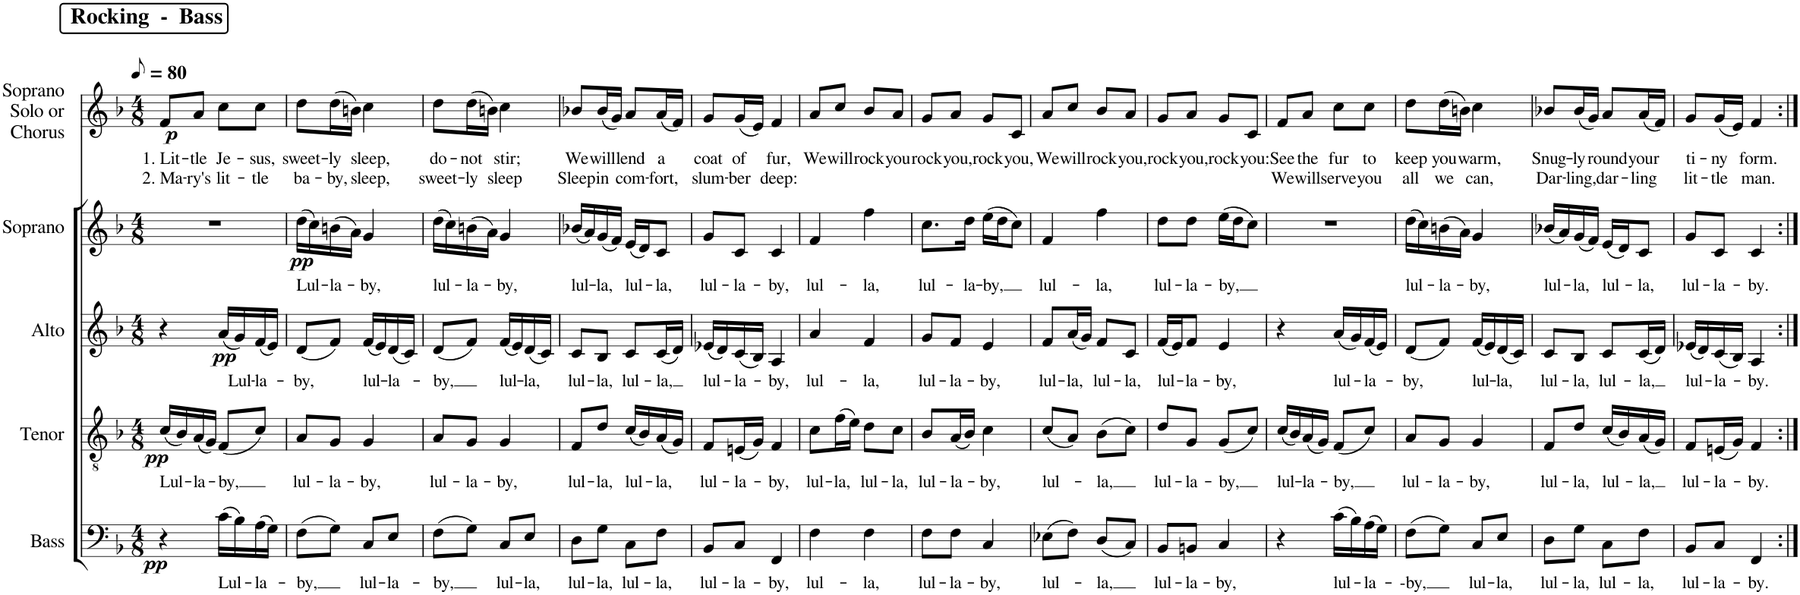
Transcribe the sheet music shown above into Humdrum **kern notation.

**kern	**text	**dynam	**kern	**text	**dynam	**kern	**text	**dynam	**kern	**text	**dynam	**kern	**text	**text	**dynam
*part5	*part5	*part5	*part4	*part4	*part4	*part3	*part3	*part3	*part2	*part2	*part2	*part1	*part1	*part1	*part1
*staff5	*staff5	*staff5	*staff4	*staff4	*staff4	*staff3	*staff3	*staff3	*staff2	*staff2	*staff2	*staff1	*staff1	*staff1	*staff1
*I"Bass	*	*	*I"Tenor	*	*	*I"Alto	*	*	*I"Soprano	*	*	*I"Soprano Solo or Chorus	*	*	*
*I'B.	*	*	*I'T.	*	*	*I'A.	*	*	*I'S.	*	*	*I'S Ch	*	*	*
*clefF4	*	*	*clefGv2	*	*	*clefG2	*	*	*clefG2	*	*	*clefG2	*	*	*
*k[b-]	*	*	*k[b-]	*	*	*k[b-]	*	*	*k[b-]	*	*	*k[b-]	*	*	*
*M4/8	*	*	*M4/8	*	*	*M4/8	*	*	*M4/8	*	*	*M4/8	*	*	*
*MM40	*	*	*MM40	*	*	*MM40	*	*	*MM40	*	*	*MM40	*	*	*
!!LO:REH:place=s1:a:B:cj:fs=14:t=Rocking  -  Bass
=1	=1	=1	=1	=1	=1	=1	=1	=1	=1	=1	=1	=1	=1	=1	=1
!	!	!LO:DY:b	!	!LO:LY:b	!LO:DY:b	!	!	!	!	!	!	!	!LO:LY:b	!LO:LY:b	!LO:DY:b
4r	.	pp	(16c/LL	Lul-	pp	4r	.	.	2r	.	.	8f/L	1. Lit-	2. Ma-	p
.	.	.	16B-/)	.	.	.	.	.	.	.	.	.	.	.	.
!	!	!	!	!LO:LY:b	!	!	!	!	!	!	!	!	!LO:LY:b	!LO:LY:b	!
.	.	.	(16A/	-la-	.	.	.	.	.	.	.	8a/J	-tle	-ry's	.
.	.	.	16G/JJ)	.	.	.	.	.	.	.	.	.	.	.	.
!	!LO:LY:b	!	!	!LO:LY:b	!	!	!	!LO:DY:b	!	!	!	!	!LO:LY:b	!LO:LY:b	!
(16c\LL	Lul-	.	(8F/L	-by,	.	(16a/LL	.	pp	.	.	.	8cc\L	Je-	lit-	.
!	!	!	!	!	!	!	!LO:LY:b	!	!	!	!	!	!	!	!
16B-\)	.	.	.	.	.	16g/)	Lul-	.	.	.	.	.	.	.	.
!	!LO:LY:b	!	!	!	!	!	!LO:LY:b	!	!	!	!	!	!LO:LY:b	!LO:LY:b	!
(16A\	-la-	.	8c/J)	.	.	(16f/	-la-	.	.	.	.	8cc\J	-sus,	-tle	.
16G\JJ)	.	.	.	.	.	16e/JJ)	.	.	.	.	.	.	.	.	.
=2	=2	=2	=2	=2	=2	=2	=2	=2	=2	=2	=2	=2	=2	=2	=2
!	!LO:LY:b	!	!	!LO:LY:b	!	!	!LO:LY:b	!	!	!LO:LY:b	!LO:DY:b	!	!LO:LY:b	!LO:LY:b	!
(8F\L	-by,	.	8A/L	lul-	.	(8d/L	-by,	.	(16dd\LL	Lul-	pp	8dd\L	sweet-	ba-	.
.	.	.	.	.	.	.	.	.	16cc\)	.	.	.	.	.	.
!	!	!	!	!LO:LY:b	!	!	!	!	!	!LO:LY:b	!	!	!LO:LY:b	!LO:LY:b	!
8G\J)	.	.	8G/J	-la-	.	8f/J)	.	.	(16bn\	-la-	.	(16dd\L	-ly	-by,	.
.	.	.	.	.	.	.	.	.	16a\JJ)	.	.	16bn\JJ)	.	.	.
!	!LO:LY:b	!	!	!LO:LY:b	!	!	!LO:LY:b	!	!	!LO:LY:b	!	!	!LO:LY:b	!LO:LY:b	!
8C/L	lul-	.	4G/	-by,	.	(16f/LL	lul-	.	4g/	-by,	.	4cc\	sleep,	sleep,	.
.	.	.	.	.	.	16e/)	.	.	.	.	.	.	.	.	.
!	!LO:LY:b	!	!	!	!	!	!LO:LY:b	!	!	!	!	!	!	!	!
8E/J	-la-	.	.	.	.	(16d/	-la-	.	.	.	.	.	.	.	.
.	.	.	.	.	.	16c/JJ)	.	.	.	.	.	.	.	.	.
=3	=3	=3	=3	=3	=3	=3	=3	=3	=3	=3	=3	=3	=3	=3	=3
!	!LO:LY:b	!	!	!LO:LY:b	!	!	!LO:LY:b	!	!	!LO:LY:b	!	!	!LO:LY:b	!LO:LY:b	!
(8F\L	-by,	.	8A/L	lul-	.	(8d/L	-by,	.	(16dd\LL	lul-	.	8dd\L	do-	sweet-	.
.	.	.	.	.	.	.	.	.	16cc\)	.	.	.	.	.	.
!	!	!	!	!LO:LY:b	!	!	!	!	!	!LO:LY:b	!	!	!LO:LY:b	!LO:LY:b	!
8G\J)	.	.	8G/J	-la-	.	8f/J)	.	.	(16bn\	-la-	.	(16dd\L	-not	-ly	.
.	.	.	.	.	.	.	.	.	16a\JJ)	.	.	16bn\JJ)	.	.	.
!	!LO:LY:b	!	!	!LO:LY:b	!	!	!LO:LY:b	!	!	!LO:LY:b	!	!	!LO:LY:b	!LO:LY:b	!
8C/L	lul-	.	4G/	-by,	.	(16f/LL	lul-	.	4g/	-by,	.	4cc\	stir;	sleep	.
.	.	.	.	.	.	16e/)	.	.	.	.	.	.	.	.	.
!	!LO:LY:b	!	!	!	!	!	!LO:LY:b	!	!	!	!	!	!	!	!
8E/J	-la,	.	.	.	.	(16d/	-la,	.	.	.	.	.	.	.	.
.	.	.	.	.	.	16c/JJ)	.	.	.	.	.	.	.	.	.
=4	=4	=4	=4	=4	=4	=4	=4	=4	=4	=4	=4	=4	=4	=4	=4
!	!LO:LY:b	!	!	!LO:LY:b	!	!	!LO:LY:b	!	!	!LO:LY:b	!	!	!LO:LY:b	!LO:LY:b	!
8D\L	lul-	.	8F/L	lul-	.	8c/L	lul-	.	(16b-X/LL	lul-	.	8b-X/L	We	Sleep	.
.	.	.	.	.	.	.	.	.	16a/)	.	.	.	.	.	.
!	!LO:LY:b	!	!	!LO:LY:b	!	!	!LO:LY:b	!	!	!LO:LY:b	!	!	!LO:LY:b	!LO:LY:b	!
8G\J	-la,	.	8d/J	-la,	.	8B-/J	-la,	.	(16g/	-la,	.	(16b-/L	will	in	.
.	.	.	.	.	.	.	.	.	16f/JJ)	.	.	16g/JJ)	.	.	.
!	!LO:LY:b	!	!	!LO:LY:b	!	!	!LO:LY:b	!	!	!LO:LY:b	!	!	!LO:LY:b	!LO:LY:b	!
8C\L	lul-	.	(16c/LL	lul-	.	8c/L	lul-	.	(16e/LL	lul-	.	8a/L	lend	com-	.
.	.	.	16B-/)	.	.	.	.	.	16d/J)	.	.	.	.	.	.
!	!LO:LY:b	!	!	!LO:LY:b	!	!	!LO:LY:b	!	!	!LO:LY:b	!	!	!LO:LY:b	!LO:LY:b	!
8F\J	-la,	.	(16A/	-la,	.	(16c/L	-la,	.	8c/J	-la,	.	(16a/L	a	-fort,	.
.	.	.	16G/JJ)	.	.	16d/JJ)	.	.	.	.	.	16f/JJ)	.	.	.
=5	=5	=5	=5	=5	=5	=5	=5	=5	=5	=5	=5	=5	=5	=5	=5
!	!LO:LY:b	!	!	!LO:LY:b	!	!	!LO:LY:b	!	!	!LO:LY:b	!	!	!LO:LY:b	!LO:LY:b	!
8BB-/L	lul-	.	8F/L	lul-	.	(16e-X/LL	lul-	.	8g/L	lul-	.	8g/L	coat	slum-	.
.	.	.	.	.	.	16d/)	.	.	.	.	.	.	.	.	.
!	!LO:LY:b	!	!	!LO:LY:b	!	!	!LO:LY:b	!	!	!LO:LY:b	!	!	!LO:LY:b	!LO:LY:b	!
8C/J	-la-	.	(16En/L	-la-	.	(16c/	-la-	.	8c/J	-la-	.	(16g/L	of	-ber	.
.	.	.	16G/JJ)	.	.	16B-/JJ)	.	.	.	.	.	16e/JJ)	.	.	.
!	!LO:LY:b	!	!	!LO:LY:b	!	!	!LO:LY:b	!	!	!LO:LY:b	!	!	!LO:LY:b	!LO:LY:b	!
4FF/	-by,	.	4F/	-by,	.	4A/	-by,	.	4c/	-by,	.	4f/	fur,	deep:	.
=6	=6	=6	=6	=6	=6	=6	=6	=6	=6	=6	=6	=6	=6	=6	=6
!	!LO:LY:b	!	!	!LO:LY:b	!	!	!LO:LY:b	!	!	!LO:LY:b	!	!	!LO:LY:b	!	!
4F\	lul-	.	8c\L	lul-	.	4a/	lul-	.	4f/	lul-	.	8a/L	We	.	.
!	!	!	!	!LO:LY:b	!	!	!	!	!	!	!	!	!LO:LY:b	!	!
.	.	.	(16f\L	-la,	.	.	.	.	.	.	.	8cc/J	will	.	.
.	.	.	16e\JJ)	.	.	.	.	.	.	.	.	.	.	.	.
!	!LO:LY:b	!	!	!LO:LY:b	!	!	!LO:LY:b	!	!	!LO:LY:b	!	!	!LO:LY:b	!	!
4F\	-la,	.	8d\L	lul-	.	4f/	-la,	.	4ff\	-la,	.	8b-/L	rock	.	.
!	!	!	!	!LO:LY:b	!	!	!	!	!	!	!	!	!LO:LY:b	!	!
.	.	.	8c\J	-la,	.	.	.	.	.	.	.	8a/J	you	.	.
=7	=7	=7	=7	=7	=7	=7	=7	=7	=7	=7	=7	=7	=7	=7	=7
!	!LO:LY:b	!	!	!LO:LY:b	!	!	!LO:LY:b	!	!	!LO:LY:b	!	!	!LO:LY:b	!	!
8F\L	lul-	.	8B-/L	lul-	.	8g/L	lul-	.	8.cc\L	lul-	.	8g/L	rock	.	.
!	!LO:LY:b	!	!	!LO:LY:b	!	!	!LO:LY:b	!	!	!	!	!	!LO:LY:b	!	!
8F\J	-la-	.	(16A/L	-la-	.	8f/J	-la-	.	.	.	.	8a/J	you,	.	.
!	!	!	!	!	!	!	!	!	!	!LO:LY:b	!	!	!	!	!
.	.	.	16B-/JJ)	.	.	.	.	.	16dd\Jk	-la-	.	.	.	.	.
!	!LO:LY:b	!	!	!LO:LY:b	!	!	!LO:LY:b	!	!	!LO:LY:b	!	!	!LO:LY:b	!	!
4C/	-by,	.	4c\	-by,	.	4e/	-by,	.	(16ee\LL	-by,	.	8g/L	rock	.	.
.	.	.	.	.	.	.	.	.	16dd\J	.	.	.	.	.	.
!	!	!	!	!	!	!	!	!	!	!	!	!	!LO:LY:b	!	!
.	.	.	.	.	.	.	.	.	8cc\J)	.	.	8c/J	you,	.	.
=8	=8	=8	=8	=8	=8	=8	=8	=8	=8	=8	=8	=8	=8	=8	=8
!	!LO:LY:b	!	!	!LO:LY:b	!	!	!LO:LY:b	!	!	!LO:LY:b	!	!	!LO:LY:b	!	!
(8E-X\L	lul-	.	(8c/L	lul-	.	8f/L	lul-	.	4f/	lul-	.	8a/L	We	.	.
!	!	!	!	!	!	!	!LO:LY:b	!	!	!	!	!	!LO:LY:b	!	!
8F\J)	.	.	8A/J)	.	.	(16a/L	-la,	.	.	.	.	8cc/J	will	.	.
.	.	.	.	.	.	16g/JJ)	.	.	.	.	.	.	.	.	.
!	!LO:LY:b	!	!	!LO:LY:b	!	!	!LO:LY:b	!	!	!LO:LY:b	!	!	!LO:LY:b	!	!
(8D/L	-la,	.	(8B-\L	-la,	.	8f/L	lul-	.	4ff\	-la,	.	8b-/L	rock	.	.
!	!	!	!	!	!	!	!LO:LY:b	!	!	!	!	!	!LO:LY:b	!	!
8C/J)	.	.	8c\J)	.	.	8c/J	-la,	.	.	.	.	8a/J	you,	.	.
=9	=9	=9	=9	=9	=9	=9	=9	=9	=9	=9	=9	=9	=9	=9	=9
!	!LO:LY:b	!	!	!LO:LY:b	!	!	!LO:LY:b	!	!	!LO:LY:b	!	!	!LO:LY:b	!	!
8BB-/L	lul-	.	8d/L	lul-	.	(16f/LL	lul-	.	8dd\L	lul-	.	8g/L	rock	.	.
.	.	.	.	.	.	16e/J)	.	.	.	.	.	.	.	.	.
!	!LO:LY:b	!	!	!LO:LY:b	!	!	!LO:LY:b	!	!	!LO:LY:b	!	!	!LO:LY:b	!	!
8BBn/J	-la-	.	8G/J	-la-	.	8f/J	-la-	.	8dd\J	-la-	.	8a/J	you,	.	.
!	!LO:LY:b	!	!	!LO:LY:b	!	!	!LO:LY:b	!	!	!LO:LY:b	!	!	!LO:LY:b	!	!
4C/	-by,	.	(8G/L	-by,	.	4e/	-by,	.	(16ee\LL	-by,	.	8g/L	rock	.	.
.	.	.	.	.	.	.	.	.	16dd\J	.	.	.	.	.	.
!	!	!	!	!	!	!	!	!	!	!	!	!	!LO:LY:b	!	!
.	.	.	8c/J)	.	.	.	.	.	8cc\J)	.	.	8c/J	you:	.	.
=10	=10	=10	=10	=10	=10	=10	=10	=10	=10	=10	=10	=10	=10	=10	=10
!	!	!	!	!LO:LY:b	!	!	!	!	!	!	!	!	!LO:LY:b	!LO:LY:b	!
4r	.	.	(16c/LL	lul-	.	4r	.	.	2r	.	.	8f/L	See	We	.
.	.	.	16B-/)	.	.	.	.	.	.	.	.	.	.	.	.
!	!	!	!	!LO:LY:b	!	!	!	!	!	!	!	!	!LO:LY:b	!LO:LY:b	!
.	.	.	(16A/	-la-	.	.	.	.	.	.	.	8a/J	the	will	.
.	.	.	16G/JJ)	.	.	.	.	.	.	.	.	.	.	.	.
!	!LO:LY:b	!	!	!LO:LY:b	!	!	!LO:LY:b	!	!	!	!	!	!LO:LY:b	!LO:LY:b	!
(16c\LL	lul-	.	(8F/L	-by,	.	(16a/LL	lul-	.	.	.	.	8cc\L	fur	serve	.
16B-\)	.	.	.	.	.	16g/)	.	.	.	.	.	.	.	.	.
!	!LO:LY:b	!	!	!	!	!	!LO:LY:b	!	!	!	!	!	!LO:LY:b	!LO:LY:b	!
(16A\	-la-	.	8c/J)	.	.	(16f/	-la-	.	.	.	.	8cc\J	to	you	.
16G\JJ)	.	.	.	.	.	16e/JJ)	.	.	.	.	.	.	.	.	.
=11	=11	=11	=11	=11	=11	=11	=11	=11	=11	=11	=11	=11	=11	=11	=11
!	!LO:LY:b	!	!	!LO:LY:b	!	!	!LO:LY:b	!	!	!LO:LY:b	!	!	!LO:LY:b	!LO:LY:b	!
(8F\L	--by,	.	8A/L	lul-	.	(8d/L	-by,	.	(16dd\LL	lul-	.	8dd\L	keep	all	.
.	.	.	.	.	.	.	.	.	16cc\)	.	.	.	.	.	.
!	!	!	!	!LO:LY:b	!	!	!	!	!	!LO:LY:b	!	!	!LO:LY:b	!LO:LY:b	!
8G\J)	.	.	8G/J	-la-	.	8f/J)	.	.	(16bn\	-la-	.	(16dd\L	you	we	.
.	.	.	.	.	.	.	.	.	16a\JJ)	.	.	16bn\JJ)	.	.	.
!	!LO:LY:b	!	!	!LO:LY:b	!	!	!LO:LY:b	!	!	!LO:LY:b	!	!	!LO:LY:b	!LO:LY:b	!
8C/L	lul-	.	4G/	-by,	.	(16f/LL	lul-	.	4g/	-by,	.	4cc\	warm,	can,	.
.	.	.	.	.	.	16e/)	.	.	.	.	.	.	.	.	.
!	!LO:LY:b	!	!	!	!	!	!LO:LY:b	!	!	!	!	!	!	!	!
8E/J	-la,	.	.	.	.	(16d/	-la,	.	.	.	.	.	.	.	.
.	.	.	.	.	.	16c/JJ)	.	.	.	.	.	.	.	.	.
=12	=12	=12	=12	=12	=12	=12	=12	=12	=12	=12	=12	=12	=12	=12	=12
!	!LO:LY:b	!	!	!LO:LY:b	!	!	!LO:LY:b	!	!	!LO:LY:b	!	!	!LO:LY:b	!LO:LY:b	!
8D\L	lul-	.	8F/L	lul-	.	8c/L	lul-	.	(16b-X/LL	lul-	.	8b-X/L	Snug-	Dar-	.
.	.	.	.	.	.	.	.	.	16a/)	.	.	.	.	.	.
!	!LO:LY:b	!	!	!LO:LY:b	!	!	!LO:LY:b	!	!	!LO:LY:b	!	!	!LO:LY:b	!LO:LY:b	!
8G\J	-la,	.	8d/J	-la,	.	8B-/J	-la,	.	(16g/	-la,	.	(16b-/L	-ly	-ling,	.
.	.	.	.	.	.	.	.	.	16f/JJ)	.	.	16g/JJ)	.	.	.
!	!LO:LY:b	!	!	!LO:LY:b	!	!	!LO:LY:b	!	!	!LO:LY:b	!	!	!LO:LY:b	!LO:LY:b	!
8C\L	lul-	.	(16c/LL	lul-	.	8c/L	lul-	.	(16e/LL	lul-	.	8a/L	round	dar-	.
.	.	.	16B-/)	.	.	.	.	.	16d/J)	.	.	.	.	.	.
!	!LO:LY:b	!	!	!LO:LY:b	!	!	!LO:LY:b	!	!	!LO:LY:b	!	!	!LO:LY:b	!LO:LY:b	!
8F\J	-la,	.	(16A/	-la,	.	(16c/L	-la,	.	8c/J	-la,	.	(16a/L	your	-ling	.
.	.	.	16G/JJ)	.	.	16d/JJ)	.	.	.	.	.	16f/JJ)	.	.	.
=13	=13	=13	=13	=13	=13	=13	=13	=13	=13	=13	=13	=13	=13	=13	=13
!	!LO:LY:b	!	!	!LO:LY:b	!	!	!LO:LY:b	!	!	!LO:LY:b	!	!	!LO:LY:b	!LO:LY:b	!
8BB-/L	lul-	.	8F/L	lul-	.	(16e-X/LL	lul-	.	8g/L	lul-	.	8g/L	ti-	lit-	.
.	.	.	.	.	.	16d/)	.	.	.	.	.	.	.	.	.
!	!LO:LY:b	!	!	!LO:LY:b	!	!	!LO:LY:b	!	!	!LO:LY:b	!	!	!LO:LY:b	!LO:LY:b	!
8C/J	-la-	.	(16En/L	-la-	.	(16c/	-la-	.	8c/J	-la-	.	(16g/L	-ny	-tle	.
.	.	.	16G/JJ)	.	.	16B-/JJ)	.	.	.	.	.	16e/JJ)	.	.	.
!	!LO:LY:b	!	!	!LO:LY:b	!	!	!LO:LY:b	!	!	!LO:LY:b	!	!	!LO:LY:b	!LO:LY:b	!
4FF/	-by.	.	4F/	-by.	.	4A/	-by.	.	4c/	-by.	.	4f/	form.	man.	.
=:|!	=:|!	=:|!	=:|!	=:|!	=:|!	=:|!	=:|!	=:|!	=:|!	=:|!	=:|!	=:|!	=:|!	=:|!	=:|!
*-	*-	*-	*-	*-	*-	*-	*-	*-	*-	*-	*-	*-	*-	*-	*-
